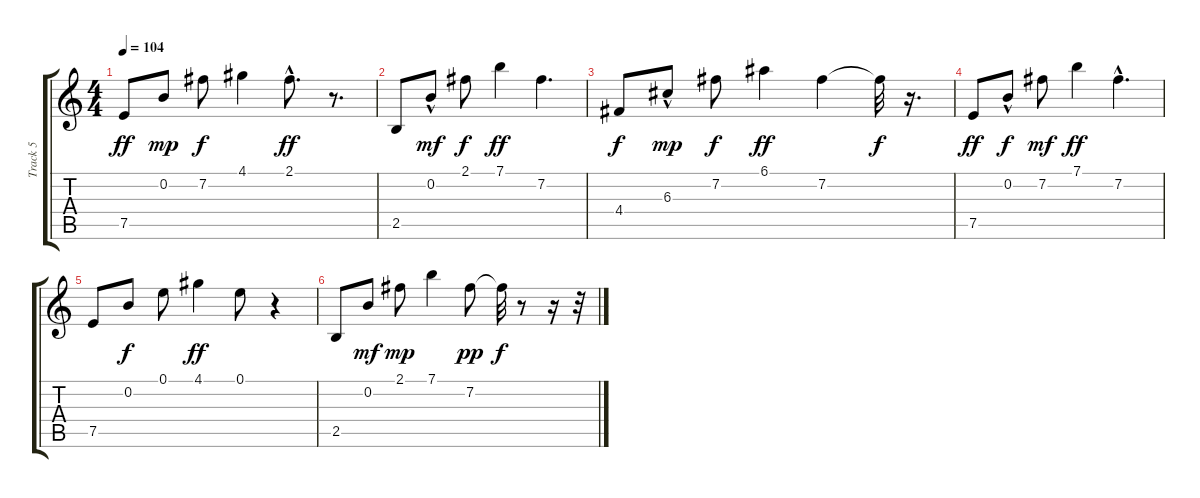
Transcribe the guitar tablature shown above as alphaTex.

\track ("Track 5" "Track 5") {instrument acousticguitarsteel}
\staff {score tabs}
\tuning (E4 B3 G3 D3 A2 E2) {hide}
\ts (4 4)
\tempo 104
\clef g2
\ks c
7.5.8{dy ff} 0.2.8{dy mp} 7.2.8{dy f} 4.1.4 2.1{hac}.8{d dy ff} r.8{d} |
2.5.8 0.2{hac}.8{dy mf} 2.1.8{dy f} 7.1.4{dy ff} 7.2.4{d} |
4.4.8{dy f} 6.3{hac}.8{dy mp} 7.2.8{dy f} 6.1.4{dy ff} 7.2.4 7.2{t}.32{dy f} r.16{d} |
7.5.8{dy ff} 0.2{hac}.8{dy f} 7.2.8{dy mf} 7.1.4{dy ff} 7.2{hac}.4{d} |
7.5.8 0.2.8{dy f} 0.1.8 4.1.4{dy ff} 0.1.8 r.4 |
2.5.8 0.2.8{dy mf} 2.1.8{dy mp} 7.1.4 7.2.8{dy pp} 7.2{t}.32{dy f} r.8 r.16 r.32
